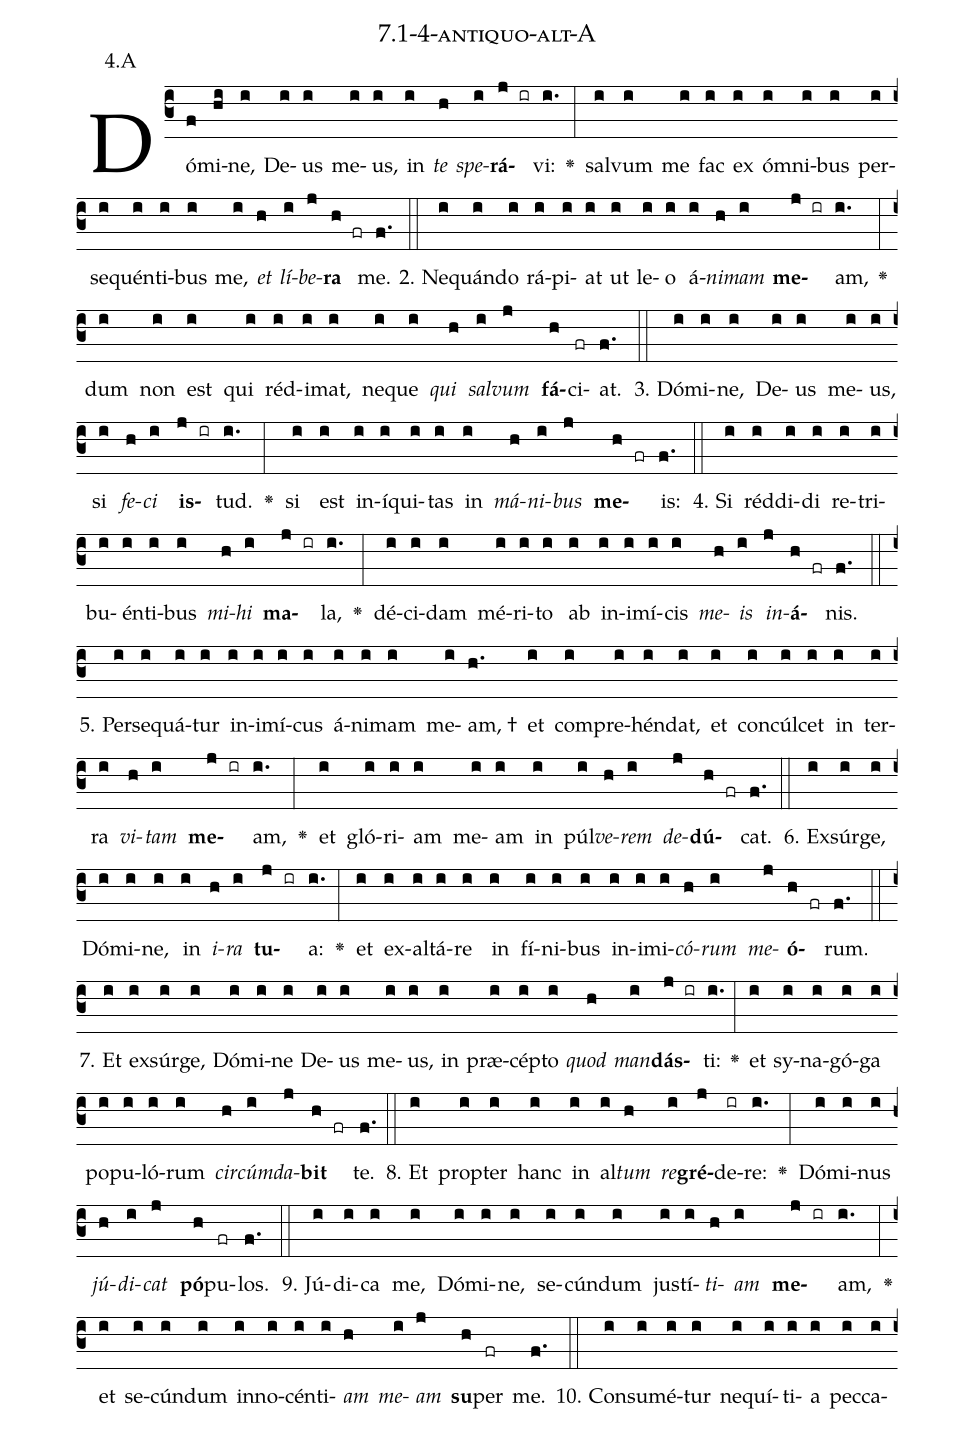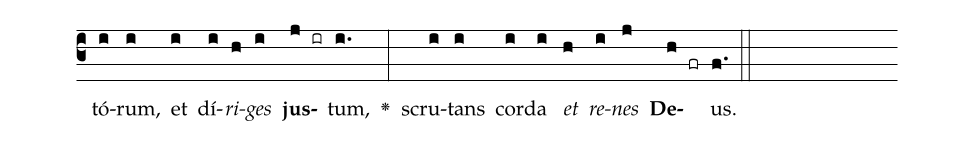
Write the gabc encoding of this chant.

name: 7.1-4-antiquo-alt-A;
annotation: 4.A;
%%
(c3)Dó(f)mi(hi)ne,(i) De(i)us(i) me(i)us,(i) in(i) <i>te</i>(h) <i>spe</i>(i)<b>rá</b>(j ir)vi:(i.) <v>\greheightstar</v>(:) sal(i)vum(i) me(i) fac(i) ex(i) óm(i)ni(i)bus(i) per(i)se(i)quén(i)ti(i)bus(i) me,(i) <i>et</i>(h) <i>lí</i>(i)<i>be</i>(j)<b>ra</b>(h fr) me.(f.) (::)
2. Ne(i)quán(i)do(i) rá(i)pi(i)at(i) ut(i) le(i)o(i) á(i)<i>ni</i>(h)<i>mam</i>(i) <b>me</b>(j ir)am,(i.) <v>\greheightstar</v>(:) dum(i) non(i) est(i) qui(i) réd(i)i(i)mat,(i) ne(i)que(i) <i>qui</i>(h) <i>sal</i>(i)<i>vum</i>(j) <b>fá</b>(h)ci(fr)at.(f.) (::)
3. Dó(i)mi(i)ne,(i) De(i)us(i) me(i)us,(i) si(i) <i>fe</i>(h)<i>ci</i>(i) <b>is</b>(j ir)tud.(i.) <v>\greheightstar</v>(:) si(i) est(i) in(i)í(i)qui(i)tas(i) in(i) <i>má</i>(h)<i>ni</i>(i)<i>bus</i>(j) <b>me</b>(h fr)is:(f.) (::)
4. Si(i) réd(i)di(i)di(i) re(i)tri(i)bu(i)én(i)ti(i)bus(i) <i>mi</i>(h)<i>hi</i>(i) <b>ma</b>(j ir)la,(i.) <v>\greheightstar</v>(:) dé(i)ci(i)dam(i) mé(i)ri(i)to(i) ab(i) in(i)i(i)mí(i)cis(i) <i>me</i>(h)<i>is</i>(i) <i>in</i>(j)<b>á</b>(h fr)nis.(f.) (::)
5. Per(i)se(i)quá(i)tur(i) in(i)i(i)mí(i)cus(i) á(i)ni(i)mam(i) me(i)am, †(h.) et(i) com(i)pre(i)hén(i)dat,(i) et(i) con(i)cúl(i)cet(i) in(i) ter(i)ra(i) <i>vi</i>(h)<i>tam</i>(i) <b>me</b>(j ir)am,(i.) <v>\greheightstar</v>(:) et(i) gló(i)ri(i)am(i) me(i)am(i) in(i) púl(i)<i>ve</i>(h)<i>rem</i>(i) <i>de</i>(j)<b>dú</b>(h fr)cat.(f.) (::)
6. Ex(i)súr(i)ge,(i) Dó(i)mi(i)ne,(i) in(i) <i>i</i>(h)<i>ra</i>(i) <b>tu</b>(j ir)a:(i.) <v>\greheightstar</v>(:) et(i) ex(i)al(i)tá(i)re(i) in(i) fí(i)ni(i)bus(i) in(i)i(i)mi(i)<i>có</i>(h)<i>rum</i>(i) <i>me</i>(j)<b>ó</b>(h fr)rum.(f.) (::)
7. Et(i) ex(i)súr(i)ge,(i) Dó(i)mi(i)ne(i) De(i)us(i) me(i)us,(i) in(i) præ(i)cép(i)to(i) <i>quod</i>(h) <i>man</i>(i)<b>dás</b>(j ir)ti:(i.) <v>\greheightstar</v>(:) et(i) sy(i)na(i)gó(i)ga(i) po(i)pu(i)ló(i)rum(i) <i>cir</i>(h)<i>cúm</i>(i)<i>da</i>(j)<b>bit</b>(h fr) te.(f.) (::)
8. Et(i) prop(i)ter(i) hanc(i) in(i) al(i)<i>tum</i>(h) <i>re</i>(i)<b>gré</b>(j)de(ir)re:(i.) <v>\greheightstar</v>(:) Dó(i)mi(i)nus(i) <i>jú</i>(h)<i>di</i>(i)<i>cat</i>(j) <b>pó</b>(h)pu(fr)los.(f.) (::)
9. Jú(i)di(i)ca(i) me,(i) Dó(i)mi(i)ne,(i) se(i)cún(i)dum(i) jus(i)tí(i)<i>ti</i>(h)<i>am</i>(i) <b>me</b>(j ir)am,(i.) <v>\greheightstar</v>(:) et(i) se(i)cún(i)dum(i) in(i)no(i)cén(i)ti(i)<i>am</i>(h) <i>me</i>(i)<i>am</i>(j) <b>su</b>(h)per(fr) me.(f.) (::)
10. Con(i)su(i)mé(i)tur(i) ne(i)quí(i)ti(i)a(i) pec(i)ca(i)tó(i)rum,(i) et(i) dí(i)<i>ri</i>(h)<i>ges</i>(i) <b>jus</b>(j ir)tum,(i.) <v>\greheightstar</v>(:) scru(i)tans(i) cor(i)da(i) <i>et</i>(h) <i>re</i>(i)<i>nes</i>(j) <b>De</b>(h fr)us.(f.) (::)
